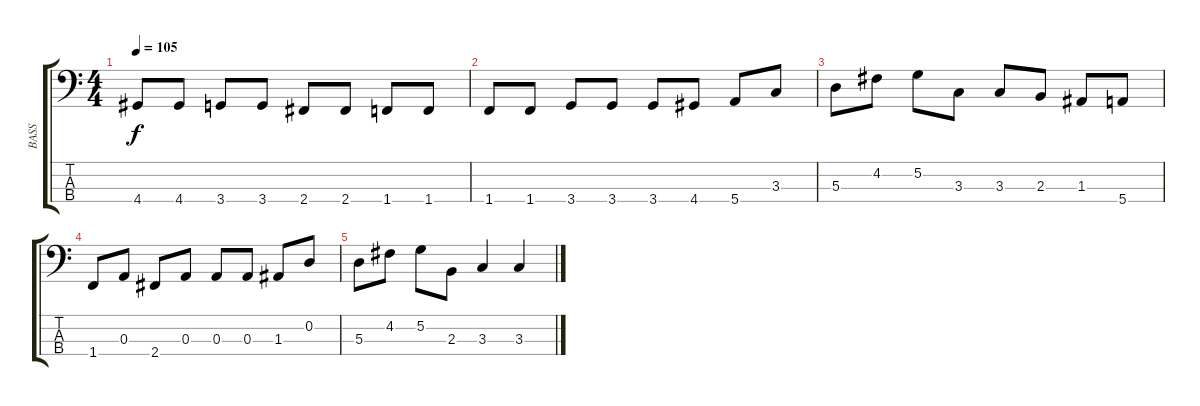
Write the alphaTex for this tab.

\track ("BASS" "BASS") {instrument electricbassfinger}
\staff {score tabs}
\tuning (G2 D2 A1 E1) {hide}
\ts (4 4)
\tempo 105
\clef f4
\ks c
4.4.8{dy f} 4.4.8 3.4.8 3.4.8 2.4.8 2.4.8 1.4.8 1.4.8 |
1.4.8 1.4.8 3.4.8 3.4.8 3.4.8 4.4.8 5.4.8 3.3.8 |
5.3.8 4.2.8 5.2.8 3.3.8 3.3.8 2.3.8 1.3.8 5.4.8 |
1.4.8 0.3.8 2.4.8 0.3.8 0.3.8 0.3.8 1.3.8 0.2.8 |
5.3.8 4.2.8 5.2.8 2.3.8 3.3.4 3.3.4
